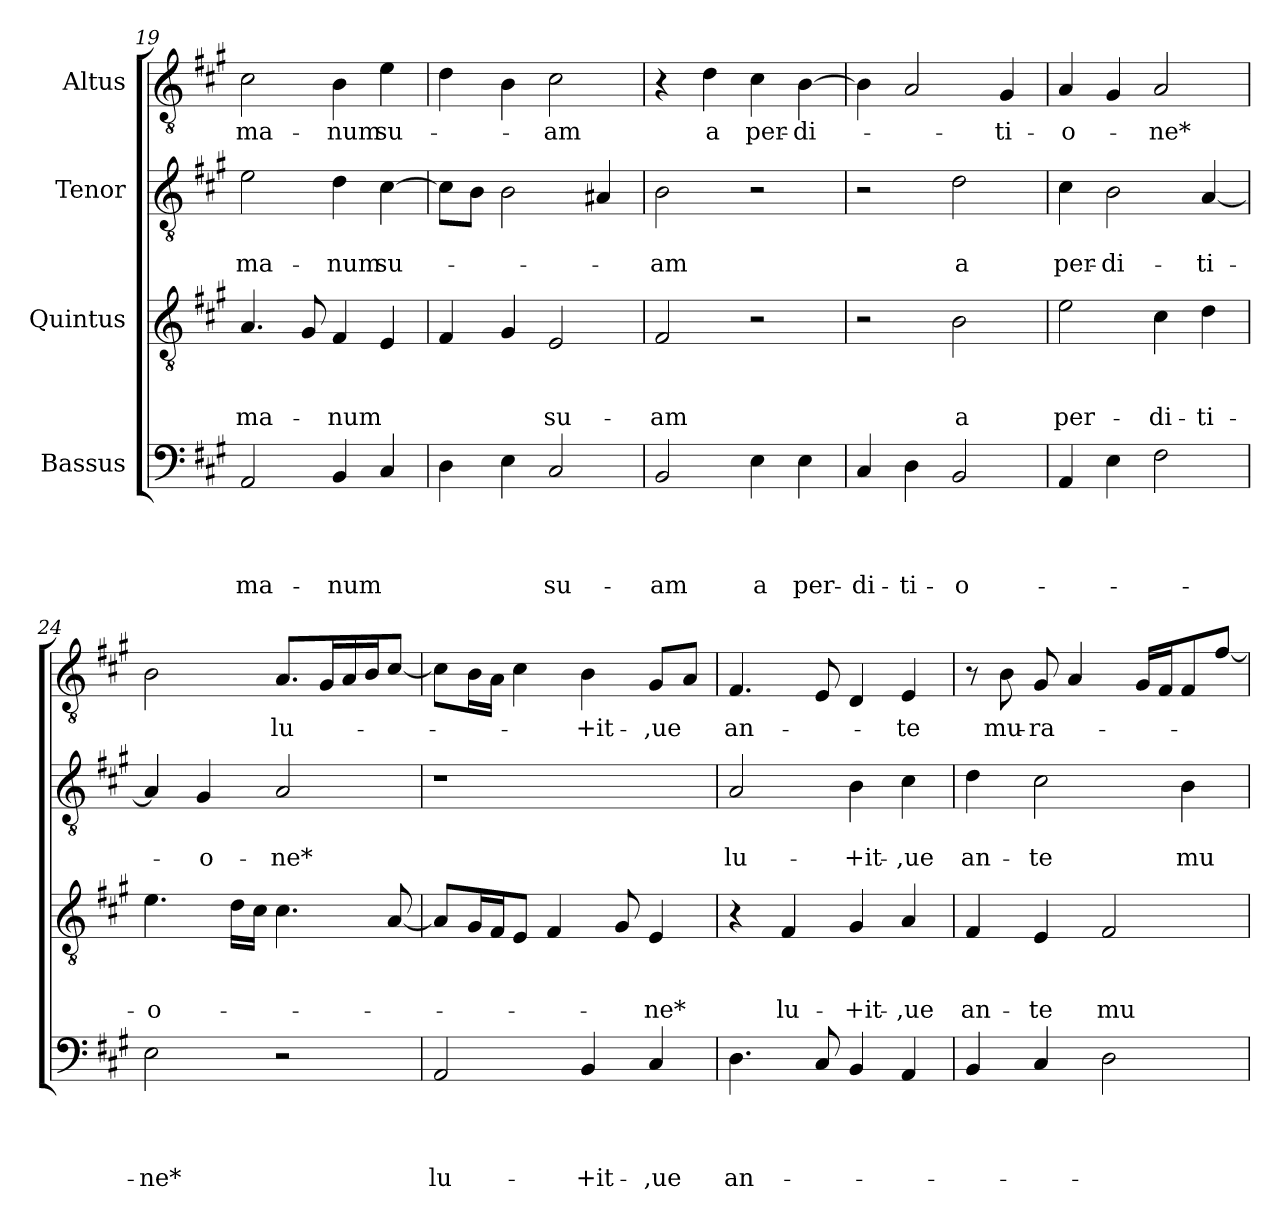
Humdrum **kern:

**kern	**text	**text	**text	**text	**kern	**text	**text	**text	**kern	**text	**text	**kern	**text
*part4	*part4	*part4	*part4	*part4	*part3	*part3	*part3	*part3	*part2	*part2	*part2	*part1	*part1
*staff4	*staff4	*staff4	*staff4	*staff4	*staff3	*staff3	*staff3	*staff3	*staff2	*staff2	*staff2	*staff1	*staff1
*I"Bassus	*	*	*	*	*I"Quintus	*	*	*	*I"Tenor	*	*	*I"Altus	*
*clefF4	*	*	*	*	*clefGv2	*	*	*	*clefGv2	*	*	*clefGv2	*
*k[f#c#g#]	*	*	*	*	*k[f#c#g#]	*	*	*	*k[f#c#g#]	*	*	*k[f#c#g#]	*
*A:	*	*	*	*	*A:	*	*	*	*A:	*	*	*A:	*
=19	=19	=19	=19	=19	=19	=19	=19	=19	=19	=19	=19	=19	=19
!	!	!	!	!LO:LY:b	!	!	!	!LO:LY:b	!	!	!LO:LY:b	!	!LO:LY:b
2AA/	.	.	.	ma-	4.A/	.	.	ma-	2e\	.	ma-	2c#\	ma-
.	.	.	.	.	8G#/	.	.	.	.	.	.	.	.
!	!	!	!	!LO:LY:b	!	!	!	!LO:LY:b	!	!	!LO:LY:b	!	!LO:LY:b
4BB/	.	.	.	-num	4F#/	.	.	-num	4d\	.	-num	4B\	-num
!	!	!	!	!	!	!	!	!	!	!	!LO:LY:b	!	!LO:LY:b
4C#/	.	.	.	.	4E/	.	.	.	[>4c#\	.	su-	4e\	su-
=20	=20	=20	=20	=20	=20	=20	=20	=20	=20	=20	=20	=20	=20
4D\	.	.	.	.	4F#/	.	.	.	8c#\L]	.	.	4d\	.
.	.	.	.	.	.	.	.	.	8B\J	.	.	.	.
4E\	.	.	.	.	4G#/	.	.	.	2B\	.	.	4B\	.
!	!	!	!	!LO:LY:b	!	!	!	!LO:LY:b	!	!	!	!	!LO:LY:b
2C#/	.	.	.	su-	2E/	.	.	su-	.	.	.	2c#\	-am
.	.	.	.	.	.	.	.	.	4A#X/	.	.	.	.
=21	=21	=21	=21	=21	=21	=21	=21	=21	=21	=21	=21	=21	=21
!	!	!	!	!LO:LY:b	!	!	!	!LO:LY:b	!	!	!LO:LY:b	!	!
2BB/	.	.	.	-am	2F#/	.	.	-am	2B\	.	-am	4r	.
!	!	!	!	!	!	!	!	!	!	!	!	!	!LO:LY:b
.	.	.	.	.	.	.	.	.	.	.	.	4d\	a
!	!	!	!	!LO:LY:b	!	!	!	!	!	!	!	!	!LO:LY:b
4E\	.	.	.	a	2r	.	.	.	2r	.	.	4c#\	per-
!	!	!	!	!LO:LY:b	!	!	!	!	!	!	!	!	!LO:LY:b:rj
4E\	.	.	.	per-	.	.	.	.	.	.	.	[>4B\	-di-
=22	=22	=22	=22	=22	=22	=22	=22	=22	=22	=22	=22	=22	=22
!	!	!	!	!LO:LY:b	!	!	!	!	!	!	!	!	!
4C#/	.	.	.	-di-	2r	.	.	.	2r	.	.	4B\]	.
!	!	!	!	!LO:LY:b:rj	!	!	!	!	!	!	!	!	!
4D\	.	.	.	-ti-	.	.	.	.	.	.	.	2A/	.
!	!	!	!	!LO:LY:b	!	!	!	!LO:LY:b	!	!	!LO:LY:b	!	!
2BB/	.	.	.	-o-	2B\	.	.	a	2d\	.	a	.	.
!	!	!	!	!	!	!	!	!	!	!	!	!	!LO:LY:b
.	.	.	.	.	.	.	.	.	.	.	.	4G#/	-ti-
=23	=23	=23	=23	=23	=23	=23	=23	=23	=23	=23	=23	=23	=23
!	!	!	!	!	!	!	!	!LO:LY:b	!	!	!LO:LY:b	!	!LO:LY:b
4AA/	.	.	.	.	2e\	.	.	per-	4c#\	.	per-	4A/	-o-
!	!	!	!	!	!	!	!	!	!	!	!LO:LY:b:rj	!	!
4E\	.	.	.	.	.	.	.	.	2B\	.	-di-	4G#/	.
!	!	!	!	!	!	!	!	!LO:LY:b	!	!	!	!	!LO:LY:b
2F#\	.	.	.	.	4c#\	.	.	-di-	.	.	.	2A/	-ne*
!	!	!	!	!	!	!	!	!LO:LY:b	!	!	!LO:LY:b	!	!
.	.	.	.	.	4d\	.	.	-ti-	[<4A/	.	-ti-	.	.
=24	=24	=24	=24	=24	=24	=24	=24	=24	=24	=24	=24	=24	=24
!	!	!	!	!LO:LY:b	!	!	!	!LO:LY:b	!	!	!	!	!
2E\	.	.	.	-ne*	4.e\	.	.	-o-	4A/]	.	.	2B\	.
!	!	!	!	!	!	!	!	!	!	!	!LO:LY:b	!	!
.	.	.	.	.	.	.	.	.	4G#/	.	-o-	.	.
.	.	.	.	.	16d\LL	.	.	.	.	.	.	.	.
.	.	.	.	.	16c#\JJ	.	.	.	.	.	.	.	.
!	!	!	!	!	!	!	!	!	!	!	!LO:LY:b	!	!LO:LY:b
2r	.	.	.	.	4.c#\	.	.	.	2A/	.	-ne*	8.A/L	lu-
.	.	.	.	.	.	.	.	.	.	.	.	16G#/L	.
.	.	.	.	.	.	.	.	.	.	.	.	16A/	.
.	.	.	.	.	.	.	.	.	.	.	.	16B/J	.
.	.	.	.	.	[<8A/	.	.	.	.	.	.	[<8c#/J	.
!!LO:LB:g=z
=25	=25	=25	=25	=25	=25	=25	=25	=25	=25	=25	=25	=25	=25
!	!	!	!	!LO:LY:b	!	!	!	!	!	!	!	!	!
2AA/	.	.	.	lu-	8A/L]	.	.	.	1r	.	.	8c#\L]	.
.	.	.	.	.	16G#/L	.	.	.	.	.	.	16B\L	.
.	.	.	.	.	16F#/J	.	.	.	.	.	.	16A\JJ	.
.	.	.	.	.	8E/J	.	.	.	.	.	.	4c#\	.
.	.	.	.	.	4F#/	.	.	.	.	.	.	.	.
!	!	!	!	!LO:LY:b	!	!	!	!	!	!	!	!	!LO:LY:b
4BB/	.	.	.	-+it-	.	.	.	.	.	.	.	4B\	-+it-
.	.	.	.	.	8G#/	.	.	.	.	.	.	.	.
!	!	!	!	!LO:LY:b	!	!	!	!LO:LY:b	!	!	!	!	!LO:LY:b
4C#/	.	.	.	-,ue	4E/	.	.	-ne*	.	.	.	8G#/L	-,ue
.	.	.	.	.	.	.	.	.	.	.	.	8A/J	.
=26	=26	=26	=26	=26	=26	=26	=26	=26	=26	=26	=26	=26	=26
!	!	!	!	!LO:LY:b	!	!	!	!	!	!	!LO:LY:b	!	!LO:LY:b
4.D\	.	.	.	an-	4r	.	.	.	2A/	.	lu-	4.F#/	an-
!	!	!	!	!	!	!	!	!LO:LY:b	!	!	!	!	!
.	.	.	.	.	4F#/	.	.	lu-	.	.	.	.	.
8C#/	.	.	.	.	.	.	.	.	.	.	.	8E/	.
!	!	!	!	!	!	!	!	!LO:LY:b	!	!	!LO:LY:b	!	!
4BB/	.	.	.	.	4G#/	.	.	-+it-	4B\	.	-+it-	4D/	.
!	!	!	!	!	!	!	!	!LO:LY:b:rj	!	!	!LO:LY:b:rj	!	!LO:LY:b
4AA/	.	.	.	.	4A/	.	.	-,ue	4c#\	.	-,ue	4E/	-te
=27	=27	=27	=27	=27	=27	=27	=27	=27	=27	=27	=27	=27	=27
!	!	!	!	!	!	!	!	!LO:LY:b	!	!	!LO:LY:b	!	!
4BB/	.	.	.	.	4F#/	.	.	an-	4d\	.	an-	8r	.
!	!	!	!	!	!	!	!	!	!	!	!	!	!LO:LY:b
.	.	.	.	.	.	.	.	.	.	.	.	8B\	mu-
!	!	!	!	!	!	!	!	!LO:LY:b	!	!	!LO:LY:b	!	!LO:LY:b:rj
4C#/	.	.	.	.	4E/	.	.	-te	2c#\	.	-te	8G#/	-ra-
.	.	.	.	.	.	.	.	.	.	.	.	4A/	.
!	!	!	!	!	!	!	!	!LO:LY:b	!	!	!	!	!
2D\	.	.	.	.	2F#/	.	.	mu-	.	.	.	.	.
.	.	.	.	.	.	.	.	.	.	.	.	16G#/LL	.
.	.	.	.	.	.	.	.	.	.	.	.	16F#/J	.
!	!	!	!	!	!	!	!	!	!	!	!LO:LY:b	!	!
.	.	.	.	.	.	.	.	.	4B\	.	mu-	8F#/	.
.	.	.	.	.	.	.	.	.	.	.	.	[<8f#/J	.
=	=	=	=	=	=	=	=	=	=	=	=	=	=
*-	*-	*-	*-	*-	*-	*-	*-	*-	*-	*-	*-	*-	*-
